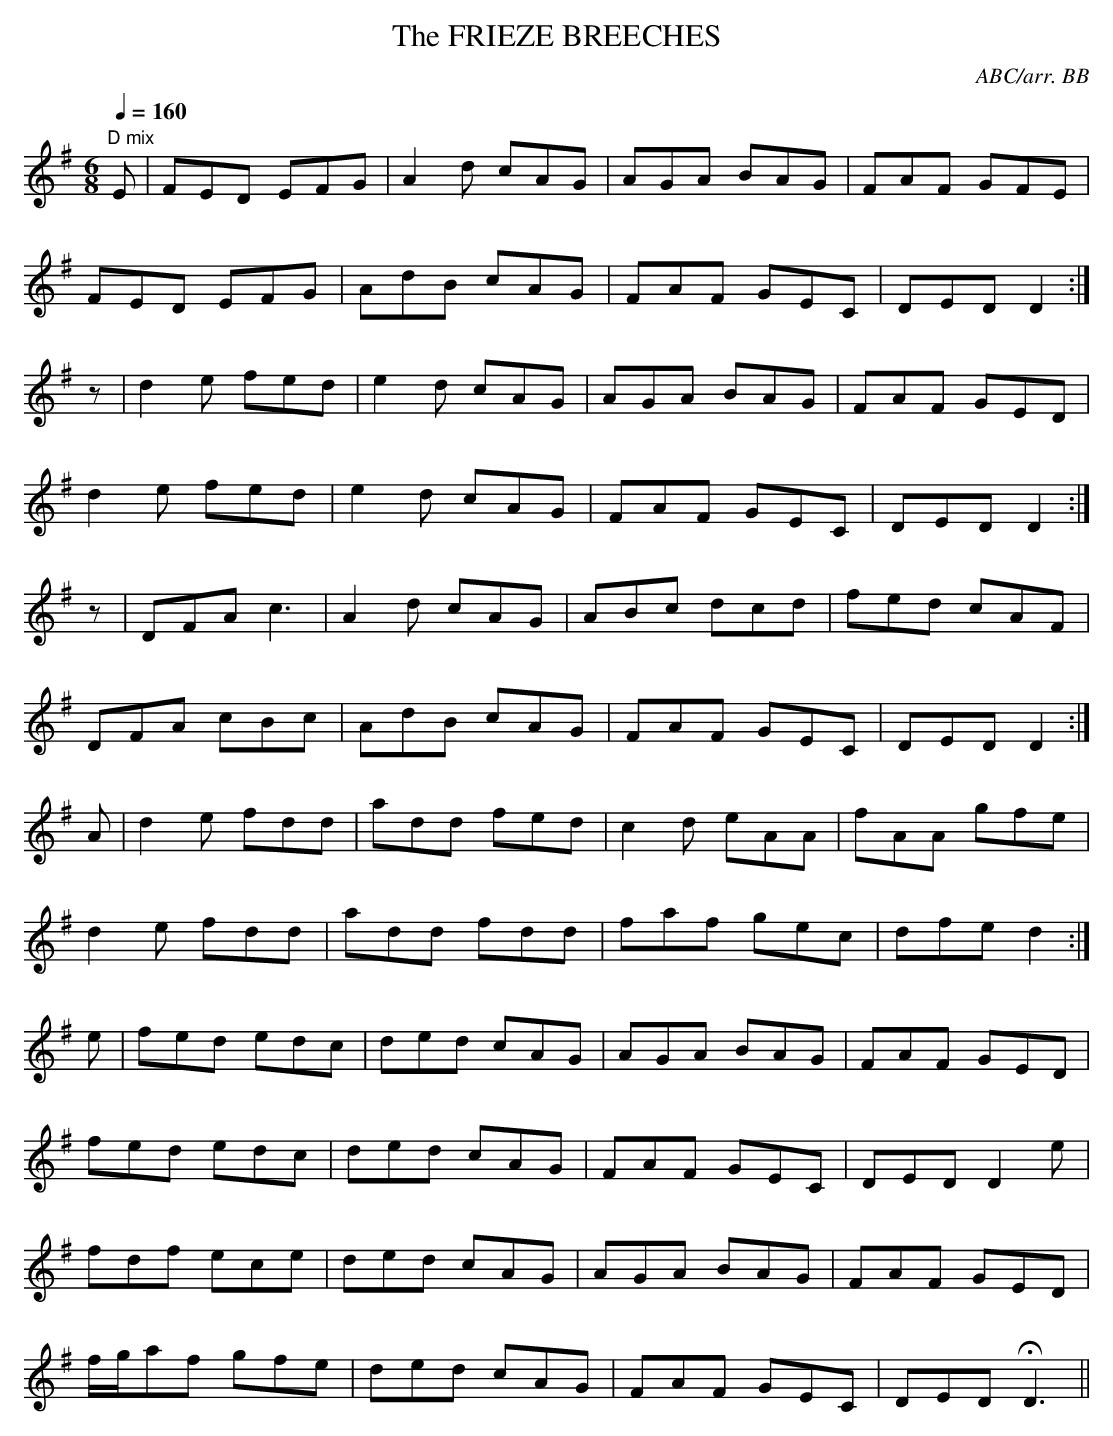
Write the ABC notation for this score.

X:1
T:FRIEZE BREECHES, The
C:ABC/arr. BB
M:6/8
Q:1/4=160
L:1/8
K:G
"D mix"
E|FED EFG|A2d cAG|AGA BAG|FAF GFE|
FED EFG|AdB cAG|FAF GEC|DED D2 :|
z|d2e fed|e2d cAG|AGA BAG|FAF GED|
d2e fed|e2d cAG|FAF GEC|DED D2 :|
z|DFA c3|A2d cAG|ABc dcd|fed cAF|
DFA cBc|AdB cAG|FAF GEC|DED D2 :|
A|d2e fdd|add fed|c2d eAA|fAA gfe|
d2e fdd|add fdd|faf gec|dfe d2 :|
e|fed edc|ded cAG|AGA BAG|FAF GED|
fed edc|ded cAG|FAF GEC|DED D2e|
fdf ece|ded cAG|AGA BAG|FAF GED|
f/g/af gfe|ded cAG|FAF GEC|DED HD3 ||
